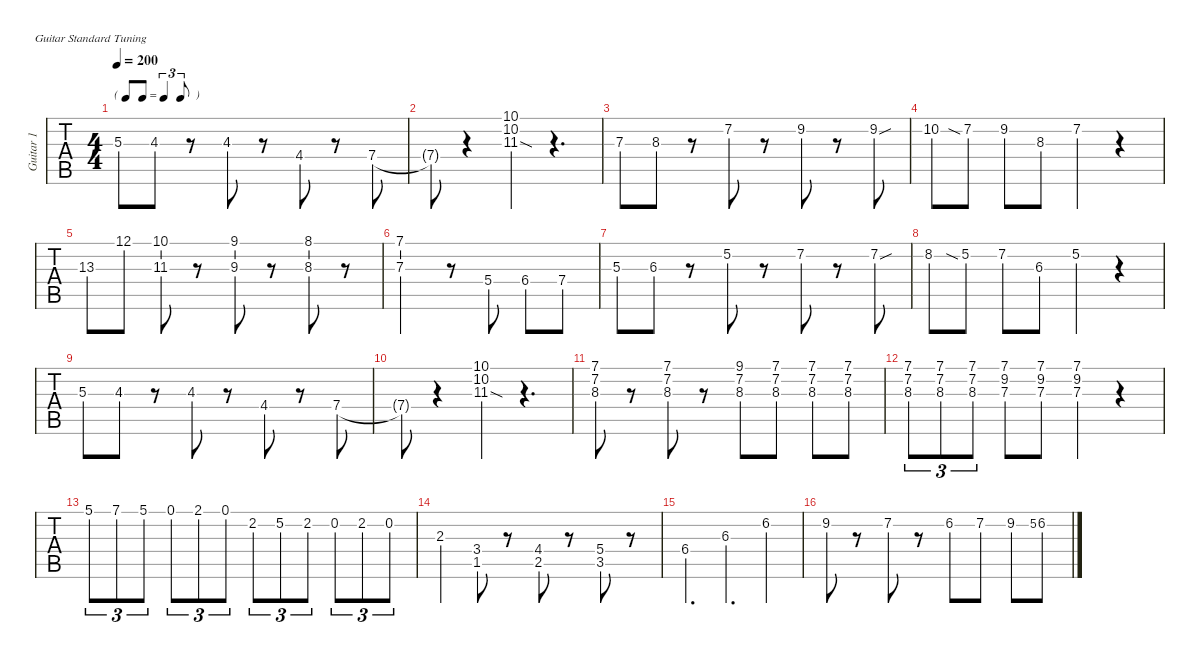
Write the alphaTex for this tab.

\defaultSystemsLayout 4
\hideDynamics
\bracketExtendMode nobrackets
\otherSystemsTrackNameOrientation horizontal
\track ("Guitar 1" "Guitar 1") {instrument acousticguitarsteel}
\staff {tabs}
\tuning (E4 B3 G3 D3 A2 E2)
\displaytranspose 0
\ts (4 4)
\tf triplet8th
\tempo 200
\clef g2
\ks c
5.3.8{dy mf beam Up} 4.3.8{beam Up} r.8 4.3.8{beam Up} r.8 4.4{acc #}.8{beam Up} r.8 7.4.8{beam Up} |
7.4{t}.8{beam Up} r.4 (11.3{sod acc #} 10.2 10.1).4 r.4{d} |
7.3.8{beam Down} 8.3{acc b}.8{beam Down} r.8 7.2{acc #}.8{beam Down} r.8 9.2{acc #}.8{beam Down} r.8 9.2{sou acc #}.8{beam Down} |
10.2.8{beam Down} 7.2{sia acc #}.8{beam Down} 9.2{acc #}.8{beam Down} 8.3{acc b}.8{beam Down} 7.2{acc #}.4{beam Down} r.4 |
13.3{acc #}.8{beam Down} 12.1.8{beam Down} (11.3{acc #} 10.1).8 r.8 (9.3 9.1{acc #}).8 r.8 (8.3{acc b} 8.1).8 r.8 |
(7.3 7.1).2 r.8 5.4.8{beam Up} 6.4{acc #}.8{beam Up} 7.4.8{beam Up} |
5.3.8{beam Down} 6.3{acc #}.8{beam Down} r.8 5.2.8{beam Down} r.8 7.2{acc #}.8{beam Down} r.8 7.2{sou acc #}.8{beam Down} |
8.2.8{beam Down} 5.2{sia}.8{beam Down} 7.2{acc #}.8{beam Down} 6.3{acc #}.8{beam Down} 5.2.4{beam Down} r.4 |
5.3.8{beam Up} 4.3.8{beam Up} r.8 4.3.8{beam Up} r.8 4.4{acc #}.8{beam Up} r.8 7.4.8{beam Up} |
7.4{t}.8{beam Up} r.4 (11.3{sod acc #} 10.2 10.1).4 r.4{d} |
(8.3{acc b} 7.2{acc #} 7.1).8 r.8 (8.3{acc b} 7.2{acc #} 7.1).8 r.8 (8.3{acc b} 7.2{acc #} 9.1{acc #}).8 (8.3{acc b} 7.2{acc #} 7.1).8 (8.3{acc b} 7.2{acc #} 7.1).8 (8.3{acc b} 7.2{acc #} 7.1).8 |
(8.3{acc b} 7.2{acc #} 7.1).8{tu (3 2)} (8.3{acc b} 7.2{acc #} 7.1).8{tu (3 2)} (8.3{acc b} 7.2{acc #} 7.1).8{tu (3 2)} (7.3 9.2{acc #} 7.1).8 (7.3 9.2{acc #} 7.1).8 (7.3 9.2{acc #} 7.1).4 r.4 |
5.1.8{tu (3 2) beam Down} 7.1.8{tu (3 2) beam Down} 5.1.8{tu (3 2) beam Down} 0.1.8{tu (3 2) beam Down} 2.1{acc #}.8{tu (3 2) beam Down} 0.1.8{tu (3 2) beam Down} 2.2{acc #}.8{tu (3 2) beam Down} 5.2.8{tu (3 2) beam Down} 2.2{acc #}.8{tu (3 2) beam Down} 0.2.8{tu (3 2) beam Down} 2.2{acc #}.8{tu (3 2) beam Down} 0.2.8{tu (3 2) beam Down} |
2.3.4{beam Up} (1.5{acc b} 3.4).8 r.8 (2.5 4.4{acc #}).8 r.8 (3.5 5.4).8 r.8 |
6.4{acc #}.4{d beam Up} 6.3{acc #}.4{d beam Up} 6.2.4{beam Up} |
9.2{acc #}.8{beam Down} r.8 7.2{acc #}.8{beam Down} r.8 6.2.8{beam Down} 7.2{acc #}.8{beam Down} 9.2{acc #}.8{beam Down} 5.2.8{gr} 6.2.8{beam Down}
